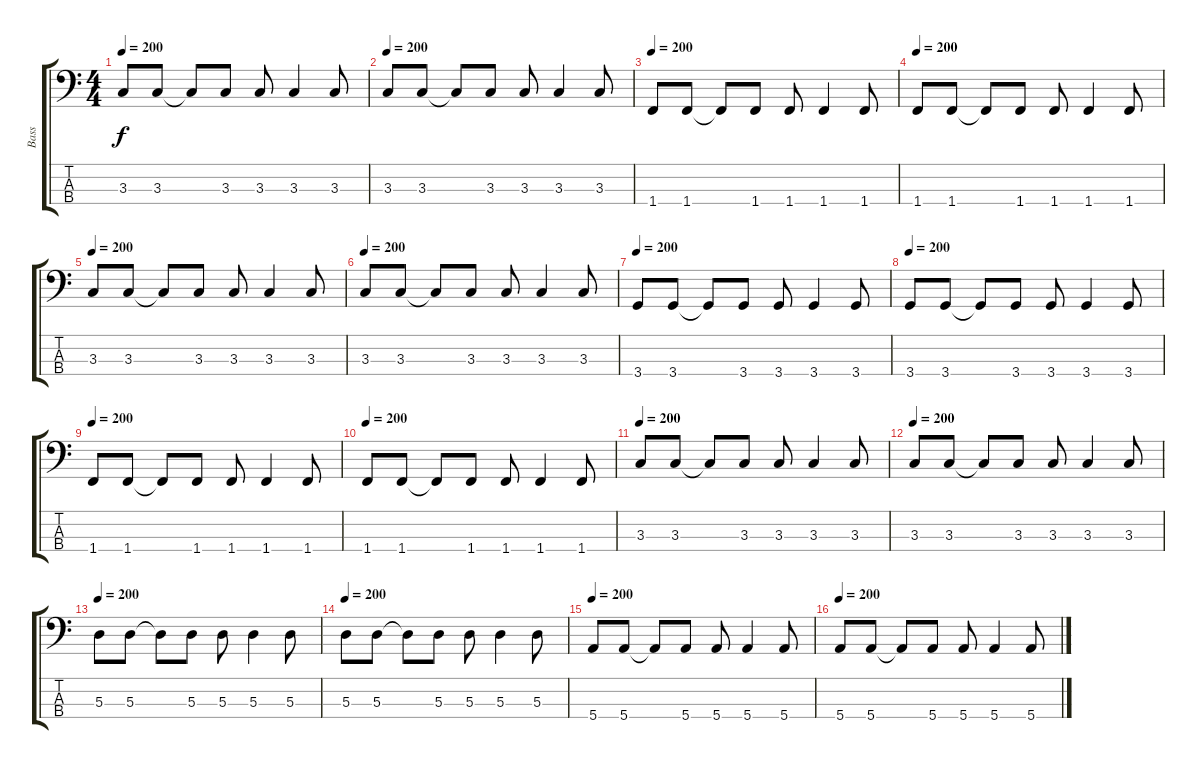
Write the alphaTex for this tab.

\track ("Bass" "Bass") {instrument electricbasspick}
\staff {score tabs}
\tuning (G2 D2 A1 E1) {hide}
\ts (4 4)
\tempo 200
\clef f4
\ks c
3.3.8{dy f} 3.3.8 3.3{t}.8 3.3.8 3.3.8 3.3.4 3.3.8 |
\tempo 200
3.3.8 3.3.8 3.3{t}.8 3.3.8 3.3.8 3.3.4 3.3.8 |
\tempo 200
1.4.8 1.4.8 1.4{t}.8 1.4.8 1.4.8 1.4.4 1.4.8 |
\tempo 200
1.4.8 1.4.8 1.4{t}.8 1.4.8 1.4.8 1.4.4 1.4.8 |
\tempo 200
3.3.8 3.3.8 3.3{t}.8 3.3.8 3.3.8 3.3.4 3.3.8 |
\tempo 200
3.3.8 3.3.8 3.3{t}.8 3.3.8 3.3.8 3.3.4 3.3.8 |
\tempo 200
3.4.8 3.4.8 3.4{t}.8 3.4.8 3.4.8 3.4.4 3.4.8 |
\tempo 200
3.4.8 3.4.8 3.4{t}.8 3.4.8 3.4.8 3.4.4 3.4.8 |
\tempo 200
1.4.8 1.4.8 1.4{t}.8 1.4.8 1.4.8 1.4.4 1.4.8 |
\tempo 200
1.4.8 1.4.8 1.4{t}.8 1.4.8 1.4.8 1.4.4 1.4.8 |
\tempo 200
3.3.8 3.3.8 3.3{t}.8 3.3.8 3.3.8 3.3.4 3.3.8 |
\tempo 200
3.3.8 3.3.8 3.3{t}.8 3.3.8 3.3.8 3.3.4 3.3.8 |
\tempo 200
5.3.8 5.3.8 5.3{t}.8 5.3.8 5.3.8 5.3.4 5.3.8 |
\tempo 200
5.3.8 5.3.8 5.3{t}.8 5.3.8 5.3.8 5.3.4 5.3.8 |
\tempo 200
5.4.8 5.4.8 5.4{t}.8 5.4.8 5.4.8 5.4.4 5.4.8 |
\tempo 200
5.4.8 5.4.8 5.4{t}.8 5.4.8 5.4.8 5.4.4 5.4.8
